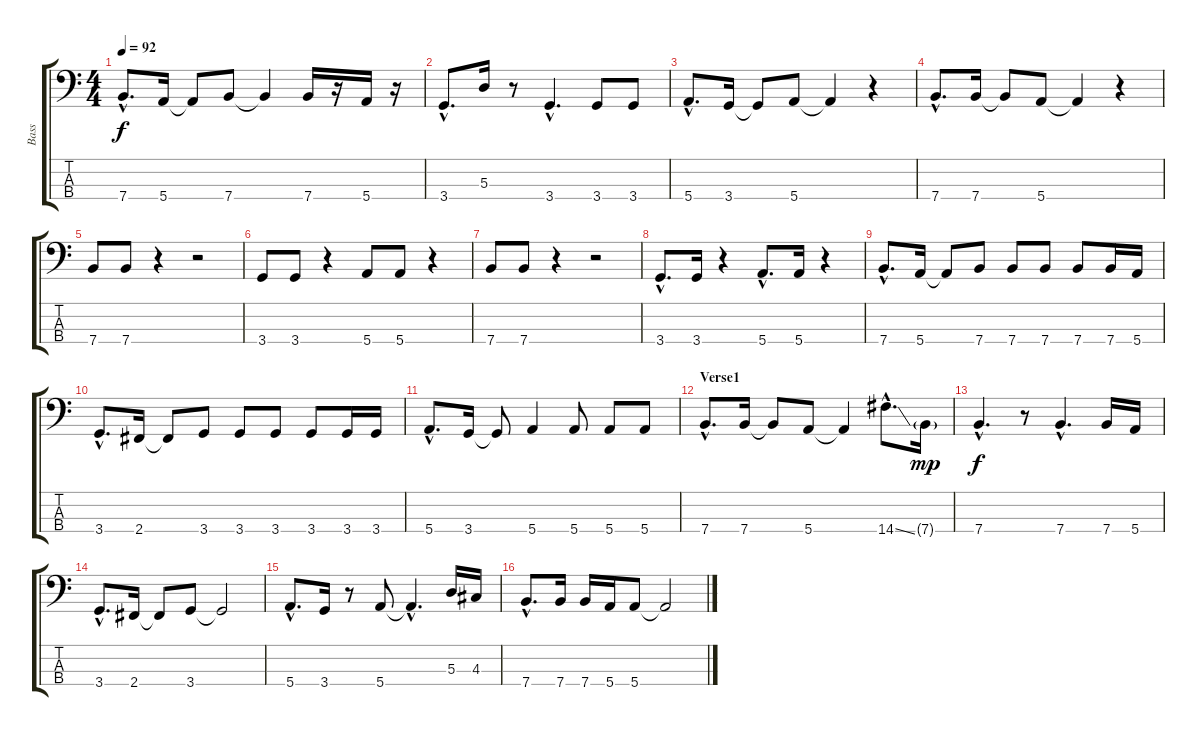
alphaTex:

\track ("Bass" "Bass") {instrument electricbassfinger}
\staff {score tabs}
\tuning (G2 D2 A1 E1) {hide}
\ts (4 4)
\tempo 92
\clef f4
\ks c
7.4{hac}.8{d dy f instrument electricbassfinger} 5.4.16 5.4{t}.8 7.4.8 7.4{t}.4 7.4.16 r.16 5.4.16 r.16 |
3.4{hac}.8{d} 5.3.16 r.8 3.4{hac}.4{d} 3.4.8 3.4.8 |
5.4{hac}.8{d} 3.4.16 3.4{t}.8 5.4.8 5.4{t}.4 r.4 |
7.4{hac}.8{d} 7.4.16 7.4{t}.8 5.4.8 5.4{t}.4 r.4 |
7.4.8 7.4.8 r.4 r.2 |
3.4.8 3.4.8 r.4 5.4.8 5.4.8 r.4 |
7.4.8 7.4.8 r.4 r.2 |
3.4{hac}.8{d} 3.4.16 r.4 5.4{hac}.8{d} 5.4.16 r.4 |
7.4{hac}.8{d} 5.4.16 5.4{t}.8 7.4.8 7.4.8 7.4.8 7.4.8 7.4.16 5.4.16 |
3.4{hac}.8{d} 2.4.16 2.4{t}.8 3.4.8 3.4.8 3.4.8 3.4.8 3.4.16 3.4.16 |
5.4{hac}.8{d} 3.4.16 3.4{t}.8 5.4.4 5.4.8 5.4.8 5.4.8 |
\section ("" "Verse1")
7.4{hac}.8{d} 7.4.16 7.4{t}.8 5.4.8 5.4{t}.4 14.4{ss hac}.8{d} 7.4{g}.16{dy mp} |
7.4{hac}.4{d dy f} r.8 7.4{hac}.4{d} 7.4.16 5.4.16 |
3.4{hac}.8{d} 2.4.16 2.4{t}.8 3.4.8 3.4{t}.2 |
5.4{hac}.8{d} 3.4.16 r.8 5.4.8 5.4{hac t}.4{d} 5.3.16 4.3.16 |
7.4{hac}.8{d} 7.4.16 7.4.16 5.4.16 5.4.8 5.4{t}.2
